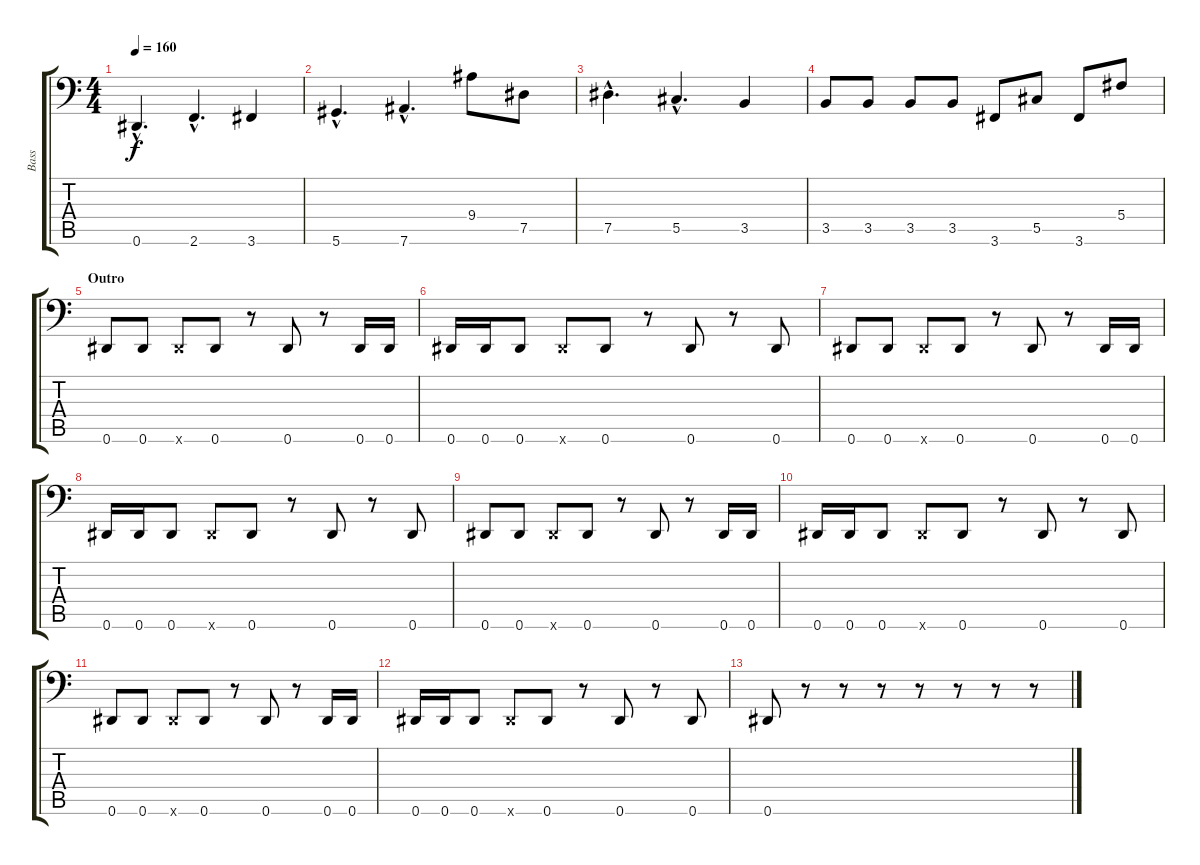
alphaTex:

\track ("Bass" "Bass") {instrument electricbassfinger}
\staff {score tabs}
\tuning (Eb3 Bb2 Gb2 Db2 Ab1 Eb1) {hide}
\ts (4 4)
\tempo 160
\clef f4
\ks c
0.6{hac}.4{d dy f} 2.6{hac}.4{d} 3.6.4 |
5.6{hac}.4{d} 7.6{hac}.4{d} 9.4.8 7.5.8 |
7.5{hac}.4{d} 5.5{hac}.4{d} 3.5.4 |
3.5.8 3.5.8 3.5.8 3.5.8 3.6.8 5.5.8 3.6.8 5.4.8 |
\section ("" "Outro")
0.6.8 0.6.8 0.6{x}.8 0.6.8 r.8 0.6.8 r.8 0.6.16 0.6.16 |
0.6.16 0.6.16 0.6.8 0.6{x}.8 0.6.8 r.8 0.6.8 r.8 0.6.8 |
0.6.8 0.6.8 0.6{x}.8 0.6.8 r.8 0.6.8 r.8 0.6.16 0.6.16 |
0.6.16 0.6.16 0.6.8 0.6{x}.8 0.6.8 r.8 0.6.8 r.8 0.6.8 |
0.6.8 0.6.8 0.6{x}.8 0.6.8 r.8 0.6.8 r.8 0.6.16 0.6.16 |
0.6.16 0.6.16 0.6.8 0.6{x}.8 0.6.8 r.8 0.6.8 r.8 0.6.8 |
0.6.8 0.6.8 0.6{x}.8 0.6.8 r.8 0.6.8 r.8 0.6.16 0.6.16 |
0.6.16 0.6.16 0.6.8 0.6{x}.8 0.6.8 r.8 0.6.8 r.8 0.6.8 |
0.6.8 r.8 r.8 r.8 r.8 r.8 r.8 r.8
